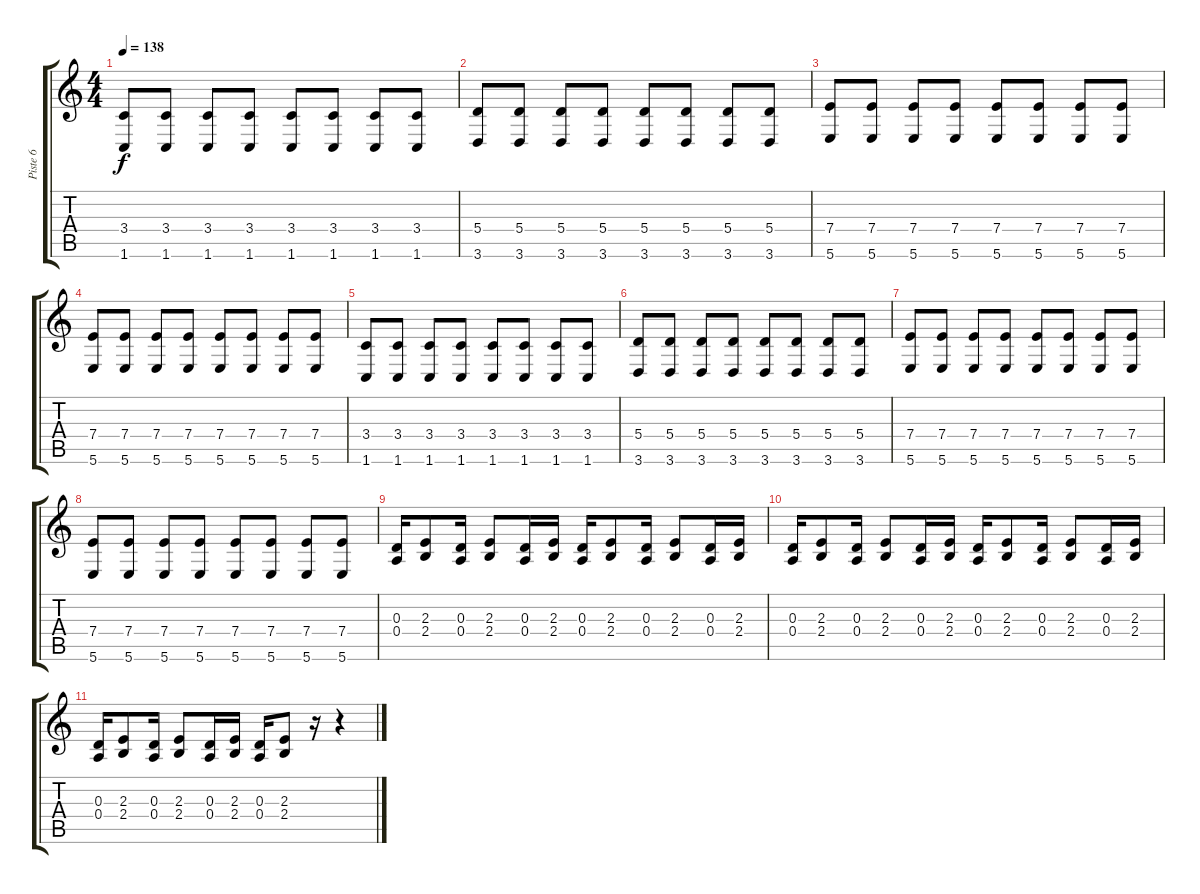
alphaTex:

\track ("Piste 6" "Piste 6") {instrument electricbassfinger}
\staff {score tabs}
\tuning (B3 Gb3 D3 A2 E2 B1) {hide}
\ts (4 4)
\tempo 138
\clef g2
\ks c
(3.4 1.6).8{dy f} (3.4 1.6).8 (3.4 1.6).8 (3.4 1.6).8 (3.4 1.6).8 (3.4 1.6).8 (3.4 1.6).8 (3.4 1.6).8 |
(5.4 3.6).8 (5.4 3.6).8 (5.4 3.6).8 (5.4 3.6).8 (5.4 3.6).8 (5.4 3.6).8 (5.4 3.6).8 (5.4 3.6).8 |
(7.4 5.6).8 (7.4 5.6).8 (7.4 5.6).8 (7.4 5.6).8 (7.4 5.6).8 (7.4 5.6).8 (7.4 5.6).8 (7.4 5.6).8 |
(7.4 5.6).8 (7.4 5.6).8 (7.4 5.6).8 (7.4 5.6).8 (7.4 5.6).8 (7.4 5.6).8 (7.4 5.6).8 (7.4 5.6).8 |
(3.4 1.6).8 (3.4 1.6).8 (3.4 1.6).8 (3.4 1.6).8 (3.4 1.6).8 (3.4 1.6).8 (3.4 1.6).8 (3.4 1.6).8 |
(5.4 3.6).8 (5.4 3.6).8 (5.4 3.6).8 (5.4 3.6).8 (5.4 3.6).8 (5.4 3.6).8 (5.4 3.6).8 (5.4 3.6).8 |
(7.4 5.6).8 (7.4 5.6).8 (7.4 5.6).8 (7.4 5.6).8 (7.4 5.6).8 (7.4 5.6).8 (7.4 5.6).8 (7.4 5.6).8 |
(7.4 5.6).8 (7.4 5.6).8 (7.4 5.6).8 (7.4 5.6).8 (7.4 5.6).8 (7.4 5.6).8 (7.4 5.6).8 (7.4 5.6).8 |
(0.3 0.4).16 (2.3 2.4).8 (0.3 0.4).16 (2.3 2.4).8 (0.3 0.4).16 (2.3 2.4).16 (0.3 0.4).16 (2.3 2.4).8 (0.3 0.4).16 (2.3 2.4).8 (0.3 0.4).16 (2.3 2.4).16 |
(0.3 0.4).16 (2.3 2.4).8 (0.3 0.4).16 (2.3 2.4).8 (0.3 0.4).16 (2.3 2.4).16 (0.3 0.4).16 (2.3 2.4).8 (0.3 0.4).16 (2.3 2.4).8 (0.3 0.4).16 (2.3 2.4).16 |
(0.3 0.4).16 (2.3 2.4).8 (0.3 0.4).16 (2.3 2.4).8 (0.3 0.4).16 (2.3 2.4).16 (0.3 0.4).16 (2.3 2.4).8 r.16 r.4
